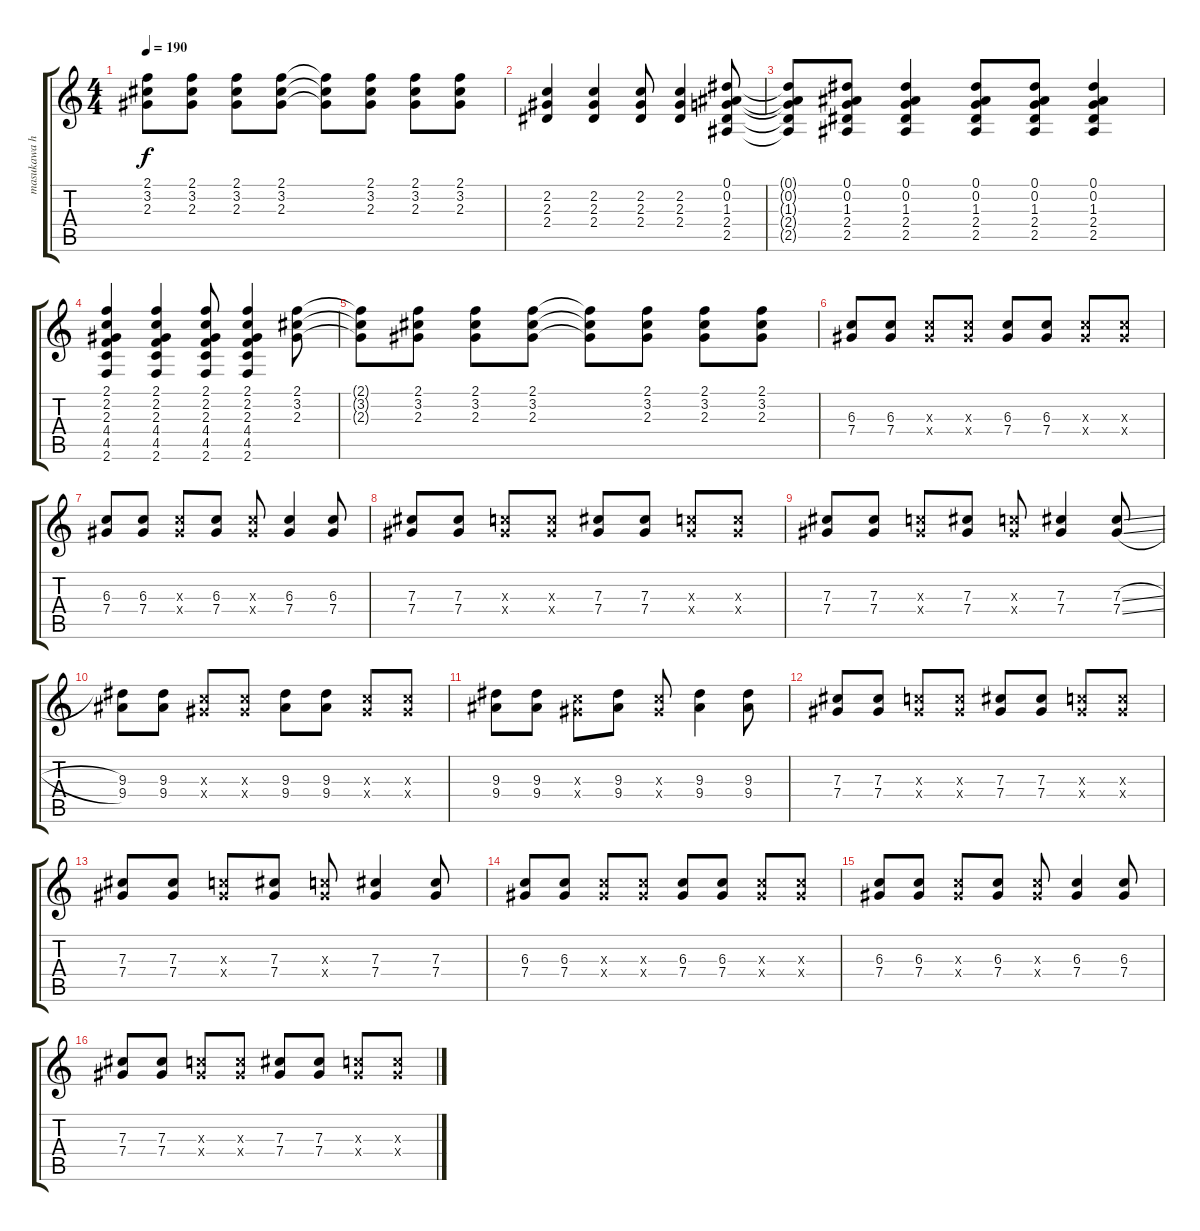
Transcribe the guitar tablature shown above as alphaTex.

\track ("masukawa hiroaki" "masukawa h") {instrument distortionguitar}
\staff {score tabs}
\tuning (Eb4 Bb3 Gb3 Db3 Ab2 Eb2) {hide}
\ts (4 4)
\tempo 190
\clef g2
\ks c
(2.1{t} 3.2{t} 2.3{t}).8{dy f} (2.1 3.2 2.3).8 (2.1 3.2 2.3).8 (2.1 3.2 2.3).8 (2.1{t} 3.2{t} 2.3{t}).8 (2.1 3.2 2.3).8 (2.1 3.2 2.3).8 (2.1 3.2 2.3).8 |
(2.2 2.3 2.4).4 (2.2 2.3 2.4).4 (2.2 2.3 2.4).8 (2.2 2.3 2.4).4 (0.1 0.2 1.3 2.4 2.5).8 |
(0.1{t} 0.2{t} 1.3{t} 2.4{t} 2.5{t}).8 (0.1 0.2 1.3 2.4 2.5).8 (0.1 0.2 1.3 2.4 2.5).4 (0.1 0.2 1.3 2.4 2.5).8 (0.1 0.2 1.3 2.4 2.5).8 (0.1 0.2 1.3 2.4 2.5).4 |
(2.1 2.2 2.3 4.4 4.5 2.6).4 (2.1 2.2 2.3 4.4 4.5 2.6).4 (2.1 2.2 2.3 4.4 4.5 2.6).8 (2.1 2.2 2.3 4.4 4.5 2.6).4 (2.1 3.2 2.3).8 |
(2.1{t} 3.2{t} 2.3{t}).8 (2.1 3.2 2.3).8 (2.1 3.2 2.3).8 (2.1 3.2 2.3).8 (2.1{t} 3.2{t} 2.3{t}).8 (2.1 3.2 2.3).8 (2.1 3.2 2.3).8 (2.1 3.2 2.3).8 |
(6.3 7.4).8 (6.3 7.4).8 (6.3{x} 7.4{x}).8 (6.3{x} 7.4{x}).8 (6.3 7.4).8 (6.3 7.4).8 (6.3{x} 7.4{x}).8 (6.3{x} 7.4{x}).8 |
(6.3 7.4).8 (6.3 7.4).8 (6.3{x} 7.4{x}).8 (6.3 7.4).8 (6.3{x} 7.4{x}).8 (6.3 7.4).4 (6.3 7.4).8 |
(7.3 7.4).8 (7.3 7.4).8 (6.3{x} 7.4{x}).8 (6.3{x} 7.4{x}).8 (7.3 7.4).8 (7.3 7.4).8 (6.3{x} 7.4{x}).8 (6.3{x} 7.4{x}).8 |
(7.3 7.4).8 (7.3 7.4).8 (6.3{x} 7.4{x}).8 (7.3 7.4).8 (6.3{x} 7.4{x}).8 (7.3 7.4).4 (7.3{sl} 7.4{sl}).8 |
(9.3 9.4).8 (9.3 9.4).8 (6.3{x} 7.4{x}).8 (6.3{x} 7.4{x}).8 (9.3 9.4).8 (9.3 9.4).8 (6.3{x} 7.4{x}).8 (6.3{x} 7.4{x}).8 |
(9.3 9.4).8 (9.3 9.4).8 (6.3{x} 7.4{x}).8 (9.3 9.4).8 (6.3{x} 7.4{x}).8 (9.3 9.4).4 (9.3 9.4).8 |
(7.3 7.4).8 (7.3 7.4).8 (6.3{x} 7.4{x}).8 (6.3{x} 7.4{x}).8 (7.3 7.4).8 (7.3 7.4).8 (6.3{x} 7.4{x}).8 (6.3{x} 7.4{x}).8 |
(7.3 7.4).8 (7.3 7.4).8 (6.3{x} 7.4{x}).8 (7.3 7.4).8 (6.3{x} 7.4{x}).8 (7.3 7.4).4 (7.3 7.4).8 |
(6.3 7.4).8 (6.3 7.4).8 (6.3{x} 7.4{x}).8 (6.3{x} 7.4{x}).8 (6.3 7.4).8 (6.3 7.4).8 (6.3{x} 7.4{x}).8 (6.3{x} 7.4{x}).8 |
(6.3 7.4).8 (6.3 7.4).8 (6.3{x} 7.4{x}).8 (6.3 7.4).8 (6.3{x} 7.4{x}).8 (6.3 7.4).4 (6.3 7.4).8 |
(7.3 7.4).8 (7.3 7.4).8 (6.3{x} 7.4{x}).8 (6.3{x} 7.4{x}).8 (7.3 7.4).8 (7.3 7.4).8 (6.3{x} 7.4{x}).8 (6.3{x} 7.4{x}).8
